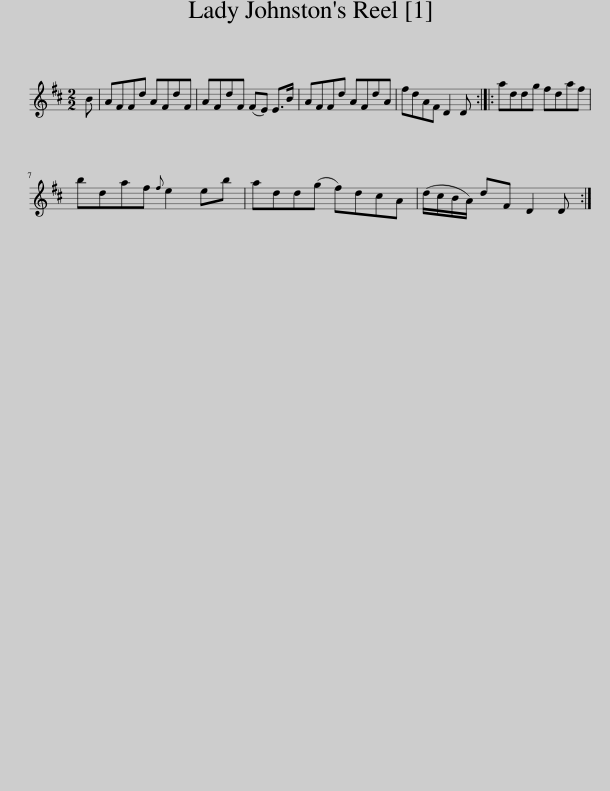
X:1
L:1/8
M:2/2
I:linebreak $
K:D
V:1 treble
V:1
 B | AFFd AFdF | AFdF (FE) E>B | AFFd AFdA | fdAF D2 D :: %5
 addg fdaf |$ bdaf{f} e2 eb | add(g f)dcA | (d/c/B/A/) dF D2 D :| %9
